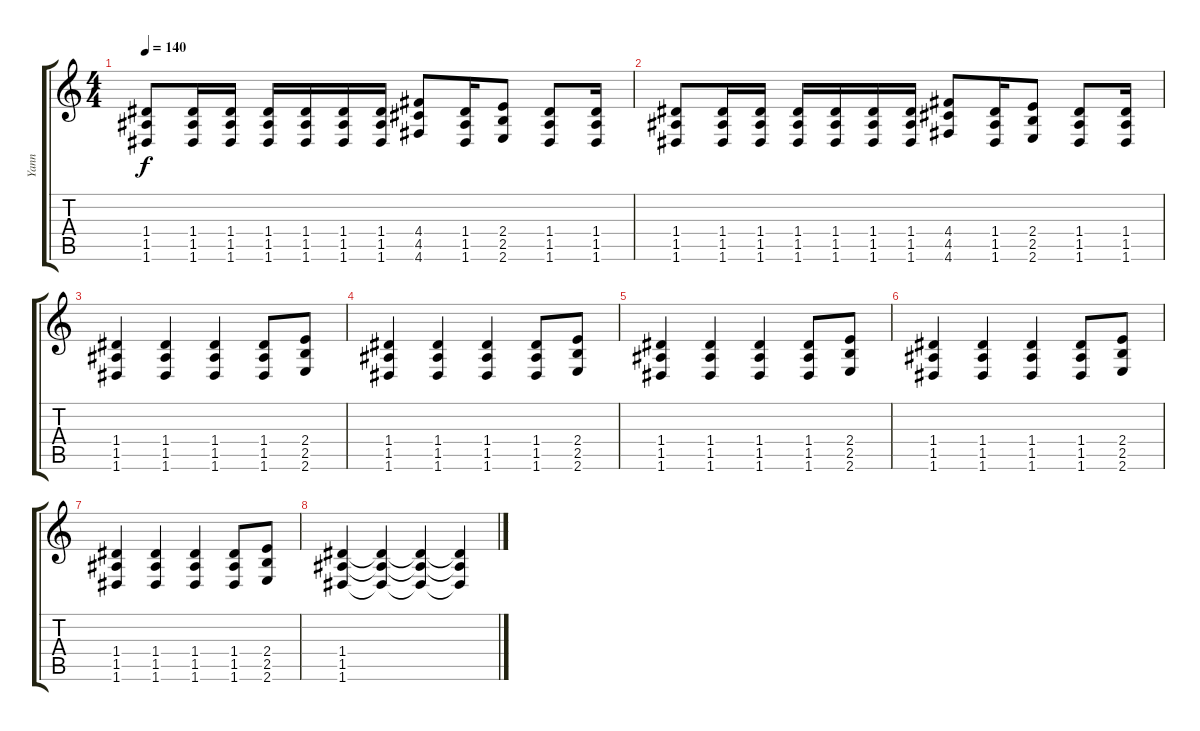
\track ("Yann" "Yann") {instrument electricguitarclean}
\staff {score tabs}
\tuning (E4 B3 G3 D3 A2 D2) {hide}
\ts (4 4)
\tempo 140
\clef g2
\ks c
(1.4 1.5 1.6).8{dy f} (1.4 1.5 1.6).16 (1.4 1.5 1.6).16 (1.4 1.5 1.6).16 (1.4 1.5 1.6).16 (1.4 1.5 1.6).16 (1.4 1.5 1.6).16 (4.4 4.5 4.6).8 (1.4 1.5 1.6).16 (2.4 2.5 2.6).8 (1.4 1.5 1.6).8 (1.4 1.5 1.6).16 |
(1.4 1.5 1.6).8 (1.4 1.5 1.6).16 (1.4 1.5 1.6).16 (1.4 1.5 1.6).16 (1.4 1.5 1.6).16 (1.4 1.5 1.6).16 (1.4 1.5 1.6).16 (4.4 4.5 4.6).8 (1.4 1.5 1.6).16 (2.4 2.5 2.6).8 (1.4 1.5 1.6).8 (1.4 1.5 1.6).16 |
(1.4 1.5 1.6).4 (1.4 1.5 1.6).4 (1.4 1.5 1.6).4 (1.4 1.5 1.6).8 (2.4 2.5 2.6).8 |
(1.4 1.5 1.6).4 (1.4 1.5 1.6).4 (1.4 1.5 1.6).4 (1.4 1.5 1.6).8 (2.4 2.5 2.6).8 |
(1.4 1.5 1.6).4 (1.4 1.5 1.6).4 (1.4 1.5 1.6).4 (1.4 1.5 1.6).8 (2.4 2.5 2.6).8 |
(1.4 1.5 1.6).4 (1.4 1.5 1.6).4 (1.4 1.5 1.6).4 (1.4 1.5 1.6).8 (2.4 2.5 2.6).8 |
(1.4 1.5 1.6).4 (1.4 1.5 1.6).4 (1.4 1.5 1.6).4 (1.4 1.5 1.6).8 (2.4 2.5 2.6).8 |
(1.4 1.5 1.6).4{volume 10} (1.4{t} 1.5{t} 1.6{t}).4{volume 7} (1.4{t} 1.5{t} 1.6{t}).4{volume 5} (1.4{t} 1.5{t} 1.6{t}).4
